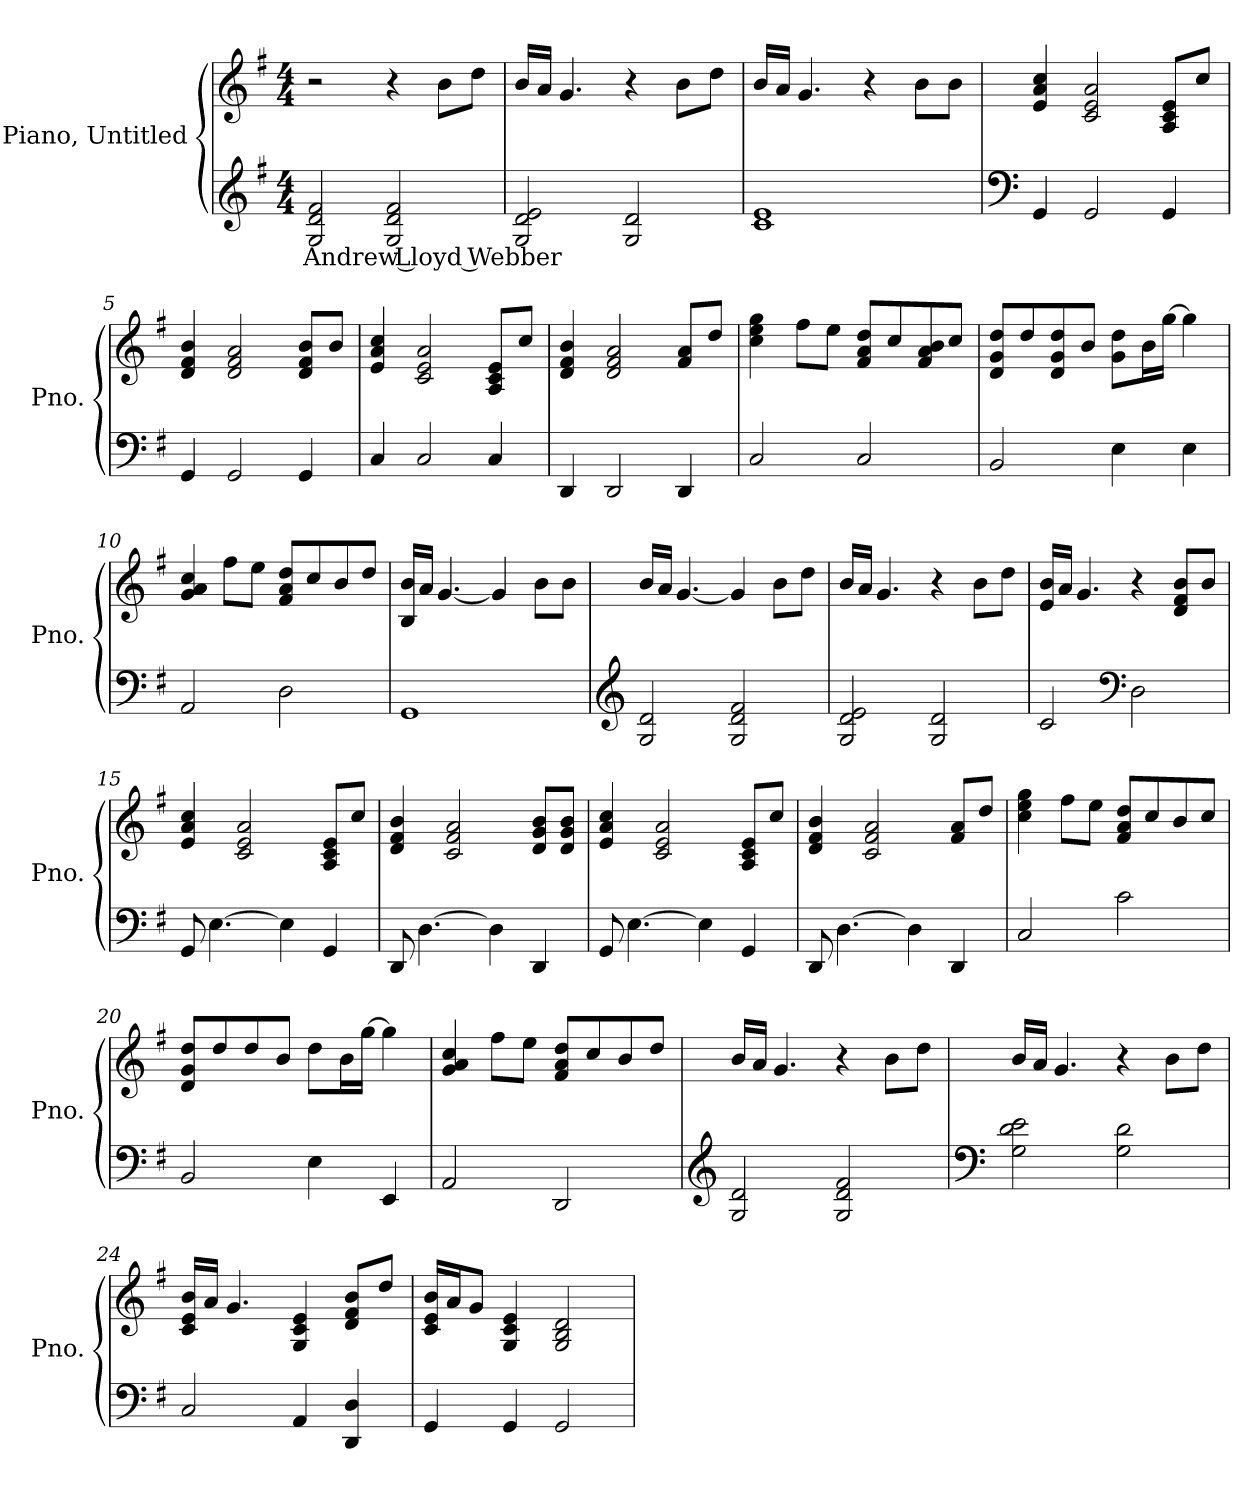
**kern	**text	**kern
*part2	*part2	*part1
*staff2	*staff2	*staff1
*I"Piano, Untitled	*	*I"Piano, Untitled
*I'Pno.	*	*I'Pno.
*clefG2	*	*clefG2
*k[f#]	*	*k[f#]
*M4/4	*	*M4/4
*MM120	*	*MM120
=1	=1	=1
!	!LO:LY:b	!
2G/ 2d/ 2f#/	Andrew Lloyd Webber	2r
2G/ 2d/ 2f#/	.	4r
.	.	8b\L
.	.	8dd\J
=2	=2	=2
2G/ 2d/ 2e/	.	16b/LL
.	.	16a/JJ
.	.	4.g/
2G/ 2d/	.	4r
.	.	8b\L
.	.	8dd\J
=3	=3	=3
1c 1e	.	16b/LL
.	.	16a/JJ
.	.	4.g/
.	.	4r
.	.	8b\L
.	.	8b\J
=4	=4	=4
*clefF4	*	*
4GG/	.	4e/ 4a/ 4cc/
2GG/	.	2c/ 2e/ 2a/
4GG/	.	8A/ 8c/ 8e/L
.	.	8cc/J
!!LO:LB:g=z
=5	=5	=5
4GG/	.	4d/ 4f#/ 4b/
2GG/	.	2d/ 2f#/ 2a/
4GG/	.	8d/ 8f#/ 8b/L
.	.	8b/J
=6	=6	=6
4C/	.	4e/ 4a/ 4cc/
2C/	.	2c/ 2e/ 2a/
4C/	.	8A/ 8c/ 8e/L
.	.	8cc/J
=7	=7	=7
4DD/	.	4d/ 4f#/ 4b/
2DD/	.	2d/ 2f#/ 2a/
4DD/	.	8f#/ 8a/L
.	.	8dd/J
=8	=8	=8
2C/	.	4cc\ 4ee\ 4gg\
.	.	8ff#\L
.	.	8ee\J
2C/	.	8f#/ 8a/ 8dd/L
.	.	8cc/
.	.	8f#/ 8a/ 8b/
.	.	8cc/J
=9	=9	=9
2BB/	.	8d/ 8g/ 8dd/L
.	.	8dd/
.	.	8d/ 8g/ 8dd/
.	.	8b/J
4E\	.	8g\ 8dd\L
.	.	16b\L
.	.	[16gg\JJ
4E\	.	4gg\]
=10	=10	=10
2AA/	.	4g/ 4a/ 4cc/
.	.	8ff#\L
.	.	8ee\J
2D\	.	8f#/ 8a/ 8dd/L
.	.	8cc/
.	.	8b/
.	.	8dd/J
!!LO:LB:g=z
=11	=11	=11
1GG	.	16B/ 16b/LL
.	.	16a/JJ
.	.	[4.g/
.	.	4g/]
.	.	8b\L
.	.	8b\J
=12	=12	=12
*clefG2	*	*
2G/ 2d/	.	16b/LL
.	.	16a/JJ
.	.	[4.g/
2G/ 2d/ 2f#/	.	4g/]
.	.	8b\L
.	.	8dd\J
=13	=13	=13
2G/ 2d/ 2e/	.	16b/LL
.	.	16a/JJ
.	.	4.g/
2G/ 2d/	.	4r
.	.	8b\L
.	.	8dd\J
=14	=14	=14
2c/	.	16e/ 16b/LL
.	.	16a/JJ
.	.	4.g/
*clefF4	*	*
2D\	.	4r
.	.	8d/ 8f#/ 8b/L
.	.	8b/J
=15	=15	=15
8GG/	.	4e/ 4a/ 4cc/
[4.E\	.	.
.	.	2c/ 2e/ 2a/
4E\]	.	.
4GG/	.	8A/ 8c/ 8e/L
.	.	8cc/J
!!LO:LB:g=z
=16	=16	=16
8DD/	.	4d/ 4f#/ 4b/
[4.D\	.	.
.	.	2c/ 2f#/ 2a/
4D\]	.	.
4DD/	.	8d/ 8g/ 8b/L
.	.	8d/ 8g/ 8b/J
=17	=17	=17
8GG/	.	4e/ 4a/ 4cc/
[4.E\	.	.
.	.	2c/ 2e/ 2a/
4E\]	.	.
4GG/	.	8A/ 8c/ 8e/L
.	.	8cc/J
=18	=18	=18
8DD/	.	4d/ 4f#/ 4b/
[4.D\	.	.
.	.	2c/ 2f#/ 2a/
4D\]	.	.
4DD/	.	8f#/ 8a/L
.	.	8dd/J
=19	=19	=19
2C/	.	4cc\ 4ee\ 4gg\
.	.	8ff#\L
.	.	8ee\J
2c\	.	8f#/ 8a/ 8dd/L
.	.	8cc/
.	.	8b/
.	.	8cc/J
=20	=20	=20
2BB/	.	8d/ 8g/ 8dd/L
.	.	8dd/
.	.	8dd/
.	.	8b/J
4E\	.	8dd\L
.	.	16b\L
.	.	[16gg\JJ
4EE/	.	4gg\]
!!LO:LB:g=z
=21	=21	=21
2AA/	.	4g/ 4a/ 4cc/
.	.	8ff#\L
.	.	8ee\J
2DD/	.	8f#/ 8a/ 8dd/L
.	.	8cc/
.	.	8b/
.	.	8dd/J
=22	=22	=22
*clefG2	*	*
2G/ 2d/	.	16b/LL
.	.	16a/JJ
.	.	4.g/
2G/ 2d/ 2f#/	.	4r
.	.	8b\L
.	.	8dd\J
=23	=23	=23
*clefF4	*	*
2G\ 2d\ 2e\	.	16b/LL
.	.	16a/JJ
.	.	4.g/
2G\ 2d\	.	4r
.	.	8b\L
.	.	8dd\J
=24	=24	=24
2C/	.	16c/ 16e/ 16b/LL
.	.	16a/JJ
.	.	4.g/
4AA/	.	4G/ 4c/ 4e/
4DD/ 4D/	.	8d/ 8f#/ 8b/L
.	.	8dd/J
=25	=25	=25
4GG/	.	16c/ 16e/ 16b/LL
.	.	16a/J
.	.	8g/J
4GG/	.	4G/ 4c/ 4e/
2GG/	.	2G/ 2B/ 2d/
=	=	=
*-	*-	*-
